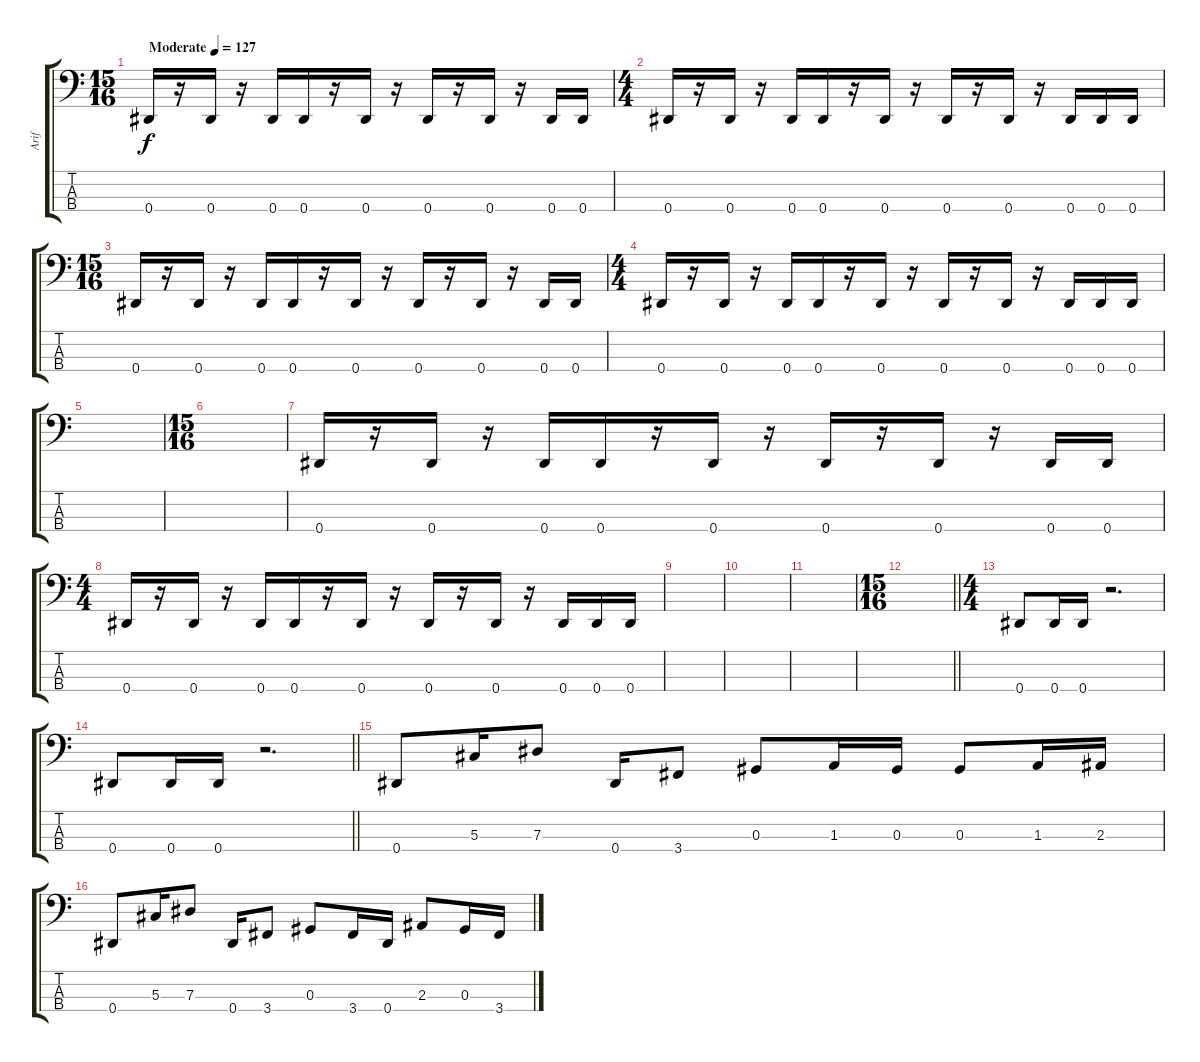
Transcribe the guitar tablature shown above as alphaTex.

\track ("Arif" "Arif") {instrument electricbassfinger}
\staff {score tabs}
\tuning (Gb2 Db2 Ab1 Eb1) {hide}
\ts (15 16)
\tempo (127 "Moderate")
\clef f4
\ks c
0.4.16{dy f instrument electricbassfinger} r.16 0.4.16 r.16 0.4.16 0.4.16 r.16 0.4.16 r.16 0.4.16 r.16 0.4.16 r.16 0.4.16 0.4.16 |
\ts (4 4)
0.4.16 r.16 0.4.16 r.16 0.4.16 0.4.16 r.16 0.4.16 r.16 0.4.16 r.16 0.4.16 r.16 0.4.16 0.4.16 0.4.16 |
\ts (15 16)
0.4.16 r.16 0.4.16 r.16 0.4.16 0.4.16 r.16 0.4.16 r.16 0.4.16 r.16 0.4.16 r.16 0.4.16 0.4.16 |
\ts (4 4)
0.4.16 r.16 0.4.16 r.16 0.4.16 0.4.16 r.16 0.4.16 r.16 0.4.16 r.16 0.4.16 r.16 0.4.16 0.4.16 0.4.16 |
|
\ts (15 16)
|
0.4.16 r.16 0.4.16 r.16 0.4.16 0.4.16 r.16 0.4.16 r.16 0.4.16 r.16 0.4.16 r.16 0.4.16 0.4.16 |
\ts (4 4)
0.4.16 r.16 0.4.16 r.16 0.4.16 0.4.16 r.16 0.4.16 r.16 0.4.16 r.16 0.4.16 r.16 0.4.16 0.4.16 0.4.16 |
|
|
|
\ts (15 16)
\barLineRight lightlight
|
\ts (4 4)
0.4.8 0.4.16 0.4.16 r.2{d} |
\barLineRight lightlight
0.4.8 0.4.16 0.4.16 r.2{d} |
0.4.8 5.3.16 7.3.8 0.4.16 3.4.8 0.3.8 1.3.16 0.3.16 0.3.8 1.3.16 2.3.16 |
0.4.8 5.3.16 7.3.8 0.4.16 3.4.8 0.3.8 3.4.16 0.4.16 2.3.8 0.3.16 3.4.16
